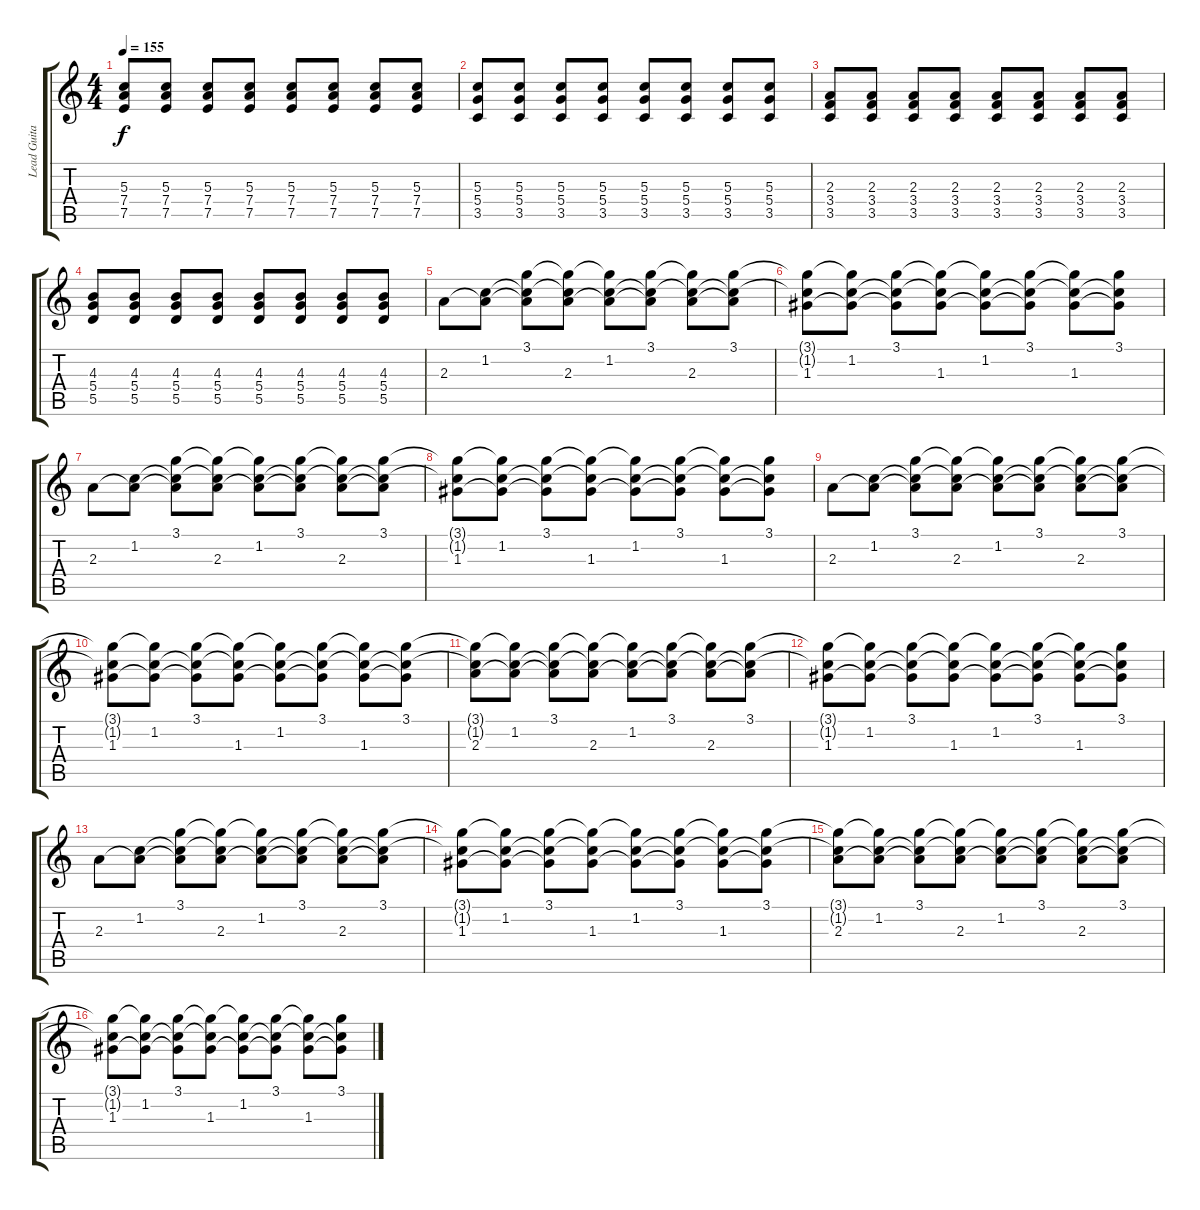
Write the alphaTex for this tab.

\track ("Lead Guitar" "Lead Guita") {instrument overdrivenguitar}
\staff {score tabs}
\tuning (E4 B3 G3 D3 A2 E2) {hide}
\ts (4 4)
\tempo 155
\clef g2
\ks c
(5.3 7.4 7.5).8{dy f} (5.3 7.4 7.5).8 (5.3 7.4 7.5).8 (5.3 7.4 7.5).8 (5.3 7.4 7.5).8 (5.3 7.4 7.5).8 (5.3 7.4 7.5).8 (5.3 7.4 7.5).8 |
(5.3 5.4 3.5).8 (5.3 5.4 3.5).8 (5.3 5.4 3.5).8 (5.3 5.4 3.5).8 (5.3 5.4 3.5).8 (5.3 5.4 3.5).8 (5.3 5.4 3.5).8 (5.3 5.4 3.5).8 |
(2.3 3.4 3.5).8 (2.3 3.4 3.5).8 (2.3 3.4 3.5).8 (2.3 3.4 3.5).8 (2.3 3.4 3.5).8 (2.3 3.4 3.5).8 (2.3 3.4 3.5).8 (2.3 3.4 3.5).8 |
(4.3 5.4 5.5).8 (4.3 5.4 5.5).8 (4.3 5.4 5.5).8 (4.3 5.4 5.5).8 (4.3 5.4 5.5).8 (4.3 5.4 5.5).8 (4.3 5.4 5.5).8 (4.3 5.4 5.5).8 |
2.3.8 (1.2 2.3{t}).8 (3.1 1.2{t} 2.3{t}).8 (3.1{t} 1.2{t} 2.3).8 (3.1{t} 1.2 2.3{t}).8 (3.1 1.2{t} 2.3{t}).8 (3.1{t} 1.2{t} 2.3).8 (3.1 1.2{t} 2.3{t}).8 |
(3.1{t} 1.2{t} 1.3).8 (3.1{t} 1.2 1.3{t}).8 (3.1 1.2{t} 1.3{t}).8 (3.1{t} 1.2{t} 1.3).8 (3.1{t} 1.2 1.3{t}).8 (3.1 1.2{t} 1.3{t}).8 (3.1{t} 1.2{t} 1.3).8 (3.1 1.2{t} 1.3{t}).8 |
2.3.8 (1.2 2.3{t}).8 (3.1 1.2{t} 2.3{t}).8 (3.1{t} 1.2{t} 2.3).8 (3.1{t} 1.2 2.3{t}).8 (3.1 1.2{t} 2.3{t}).8 (3.1{t} 1.2{t} 2.3).8 (3.1 1.2{t} 2.3{t}).8 |
(3.1{t} 1.2{t} 1.3).8 (3.1{t} 1.2 1.3{t}).8 (3.1 1.2{t} 1.3{t}).8 (3.1{t} 1.2{t} 1.3).8 (3.1{t} 1.2 1.3{t}).8 (3.1 1.2{t} 1.3{t}).8 (3.1{t} 1.2{t} 1.3).8 (3.1 1.2{t} 1.3{t}).8 |
2.3.8 (1.2 2.3{t}).8 (3.1 1.2{t} 2.3{t}).8 (3.1{t} 1.2{t} 2.3).8 (3.1{t} 1.2 2.3{t}).8 (3.1 1.2{t} 2.3{t}).8 (3.1{t} 1.2{t} 2.3).8 (3.1 1.2{t} 2.3{t}).8 |
(3.1{t} 1.2{t} 1.3).8 (3.1{t} 1.2 1.3{t}).8 (3.1 1.2{t} 1.3{t}).8 (3.1{t} 1.2{t} 1.3).8 (3.1{t} 1.2 1.3{t}).8 (3.1 1.2{t} 1.3{t}).8 (3.1{t} 1.2{t} 1.3).8 (3.1 1.2{t} 1.3{t}).8 |
(3.1{t} 1.2{t} 2.3).8 (3.1{t} 1.2 2.3{t}).8 (3.1 1.2{t} 2.3{t}).8 (3.1{t} 1.2{t} 2.3).8 (3.1{t} 1.2 2.3{t}).8 (3.1 1.2{t} 2.3{t}).8 (3.1{t} 1.2{t} 2.3).8 (3.1 1.2{t} 2.3{t}).8 |
(3.1{t} 1.2{t} 1.3).8 (3.1{t} 1.2 1.3{t}).8 (3.1 1.2{t} 1.3{t}).8 (3.1{t} 1.2{t} 1.3).8 (3.1{t} 1.2 1.3{t}).8 (3.1 1.2{t} 1.3{t}).8 (3.1{t} 1.2{t} 1.3).8 (3.1 1.2{t} 1.3{t}).8 |
2.3.8 (1.2 2.3{t}).8 (3.1 1.2{t} 2.3{t}).8 (3.1{t} 1.2{t} 2.3).8 (3.1{t} 1.2 2.3{t}).8 (3.1 1.2{t} 2.3{t}).8 (3.1{t} 1.2{t} 2.3).8 (3.1 1.2{t} 2.3{t}).8 |
(3.1{t} 1.2{t} 1.3).8 (3.1{t} 1.2 1.3{t}).8 (3.1 1.2{t} 1.3{t}).8 (3.1{t} 1.2{t} 1.3).8 (3.1{t} 1.2 1.3{t}).8 (3.1 1.2{t} 1.3{t}).8 (3.1{t} 1.2{t} 1.3).8 (3.1 1.2{t} 1.3{t}).8 |
(3.1{t} 1.2{t} 2.3).8 (3.1{t} 1.2 2.3{t}).8 (3.1 1.2{t} 2.3{t}).8 (3.1{t} 1.2{t} 2.3).8 (3.1{t} 1.2 2.3{t}).8 (3.1 1.2{t} 2.3{t}).8 (3.1{t} 1.2{t} 2.3).8 (3.1 1.2{t} 2.3{t}).8 |
(3.1{t} 1.2{t} 1.3).8 (3.1{t} 1.2 1.3{t}).8 (3.1 1.2{t} 1.3{t}).8 (3.1{t} 1.2{t} 1.3).8 (3.1{t} 1.2 1.3{t}).8 (3.1 1.2{t} 1.3{t}).8 (3.1{t} 1.2{t} 1.3).8 (3.1 1.2{t} 1.3{t}).8
